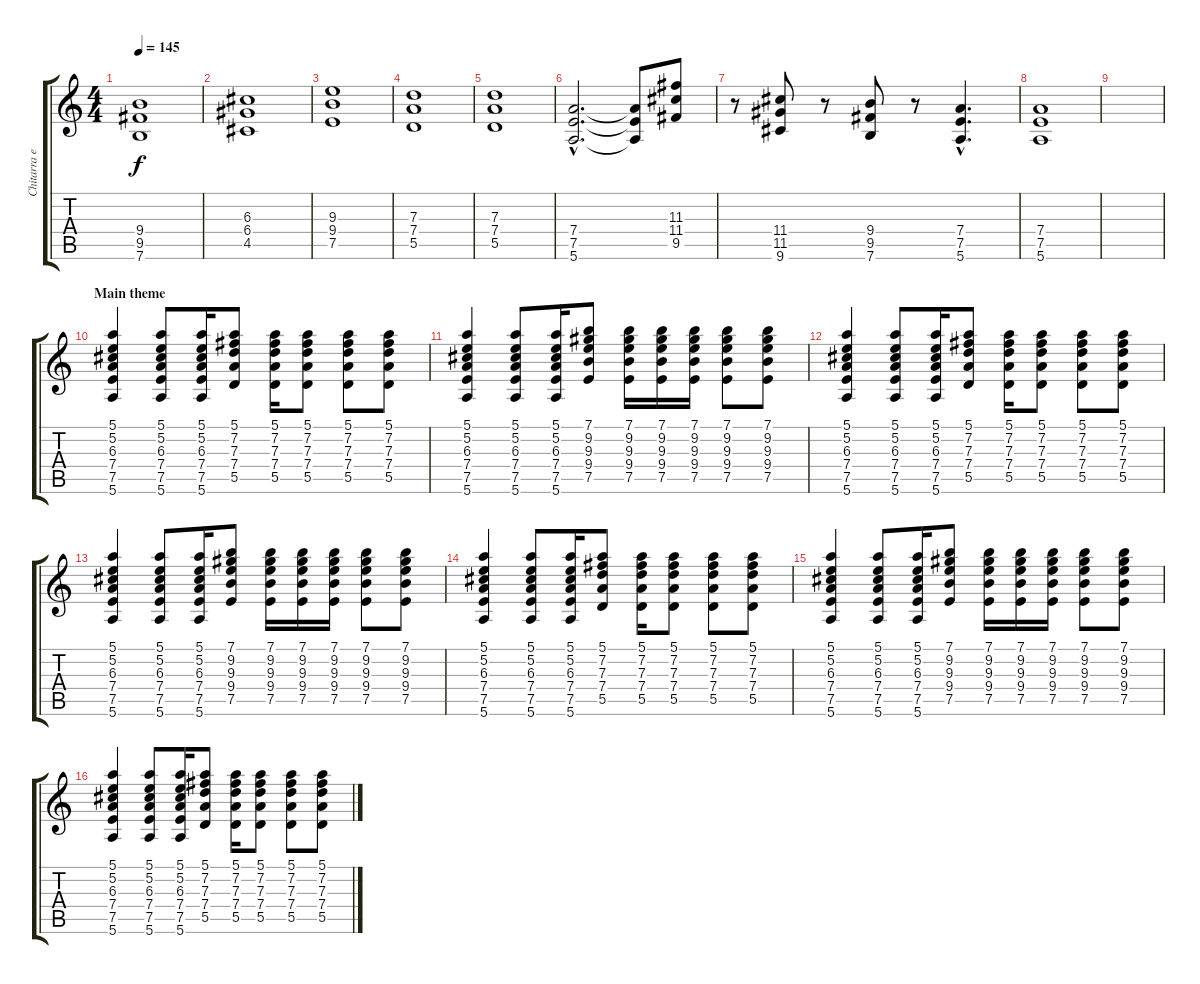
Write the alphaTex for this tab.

\track ("Chitarra elettrica" "Chitarra e") {instrument electricguitarclean}
\staff {score tabs}
\tuning (E4 B3 G3 D3 A2 E2) {hide}
\ts (4 4)
\tempo 145
\clef g2
\ks c
(9.4 9.5 7.6).1{dy f} |
(6.3 6.4 4.5).1 |
(9.3 9.4 7.5).1 |
(7.3 7.4 5.5).1{instrument distortionguitar} |
(7.3 7.4 5.5).1 |
(7.4{hac} 7.5{hac} 5.6{hac}).2{d} (7.4{t} 7.5{t} 5.6{t}).8 (11.3 11.4 9.5).8 |
r.8 (11.4 11.5 9.6).8 r.8 (9.4 9.5 7.6).8 r.8 (7.4{hac} 7.5{hac} 5.6{hac}).4{d} |
(7.4 7.5 5.6).1 |
|
\section ("" "Main theme")
(5.1 5.2 6.3 7.4 7.5 5.6).4{instrument electricguitarclean} (5.1 5.2 6.3 7.4 7.5 5.6).8 (5.1 5.2 6.3 7.4 7.5 5.6).16 (5.1 7.2 7.3 7.4 5.5).8 (5.1 7.2 7.3 7.4 5.5).16 (5.1 7.2 7.3 7.4 5.5).8 (5.1 7.2 7.3 7.4 5.5).8 (5.1 7.2 7.3 7.4 5.5).8 |
(5.1 5.2 6.3 7.4 7.5 5.6).4 (5.1 5.2 6.3 7.4 7.5 5.6).8 (5.1 5.2 6.3 7.4 7.5 5.6).16 (7.1 9.2 9.3 9.4 7.5).8 (7.1 9.2 9.3 9.4 7.5).16 (7.1 9.2 9.3 9.4 7.5).16 (7.1 9.2 9.3 9.4 7.5).16 (7.1 9.2 9.3 9.4 7.5).8 (7.1 9.2 9.3 9.4 7.5).8 |
(5.1 5.2 6.3 7.4 7.5 5.6).4 (5.1 5.2 6.3 7.4 7.5 5.6).8 (5.1 5.2 6.3 7.4 7.5 5.6).16 (5.1 7.2 7.3 7.4 5.5).8 (5.1 7.2 7.3 7.4 5.5).16 (5.1 7.2 7.3 7.4 5.5).8 (5.1 7.2 7.3 7.4 5.5).8 (5.1 7.2 7.3 7.4 5.5).8 |
(5.1 5.2 6.3 7.4 7.5 5.6).4 (5.1 5.2 6.3 7.4 7.5 5.6).8 (5.1 5.2 6.3 7.4 7.5 5.6).16 (7.1 9.2 9.3 9.4 7.5).8 (7.1 9.2 9.3 9.4 7.5).16 (7.1 9.2 9.3 9.4 7.5).16 (7.1 9.2 9.3 9.4 7.5).16 (7.1 9.2 9.3 9.4 7.5).8 (7.1 9.2 9.3 9.4 7.5).8 |
(5.1 5.2 6.3 7.4 7.5 5.6).4 (5.1 5.2 6.3 7.4 7.5 5.6).8 (5.1 5.2 6.3 7.4 7.5 5.6).16 (5.1 7.2 7.3 7.4 5.5).8 (5.1 7.2 7.3 7.4 5.5).16 (5.1 7.2 7.3 7.4 5.5).8 (5.1 7.2 7.3 7.4 5.5).8 (5.1 7.2 7.3 7.4 5.5).8 |
(5.1 5.2 6.3 7.4 7.5 5.6).4 (5.1 5.2 6.3 7.4 7.5 5.6).8 (5.1 5.2 6.3 7.4 7.5 5.6).16 (7.1 9.2 9.3 9.4 7.5).8 (7.1 9.2 9.3 9.4 7.5).16 (7.1 9.2 9.3 9.4 7.5).16 (7.1 9.2 9.3 9.4 7.5).16 (7.1 9.2 9.3 9.4 7.5).8 (7.1 9.2 9.3 9.4 7.5).8 |
(5.1 5.2 6.3 7.4 7.5 5.6).4 (5.1 5.2 6.3 7.4 7.5 5.6).8 (5.1 5.2 6.3 7.4 7.5 5.6).16 (5.1 7.2 7.3 7.4 5.5).8 (5.1 7.2 7.3 7.4 5.5).16 (5.1 7.2 7.3 7.4 5.5).8 (5.1 7.2 7.3 7.4 5.5).8 (5.1 7.2 7.3 7.4 5.5).8
